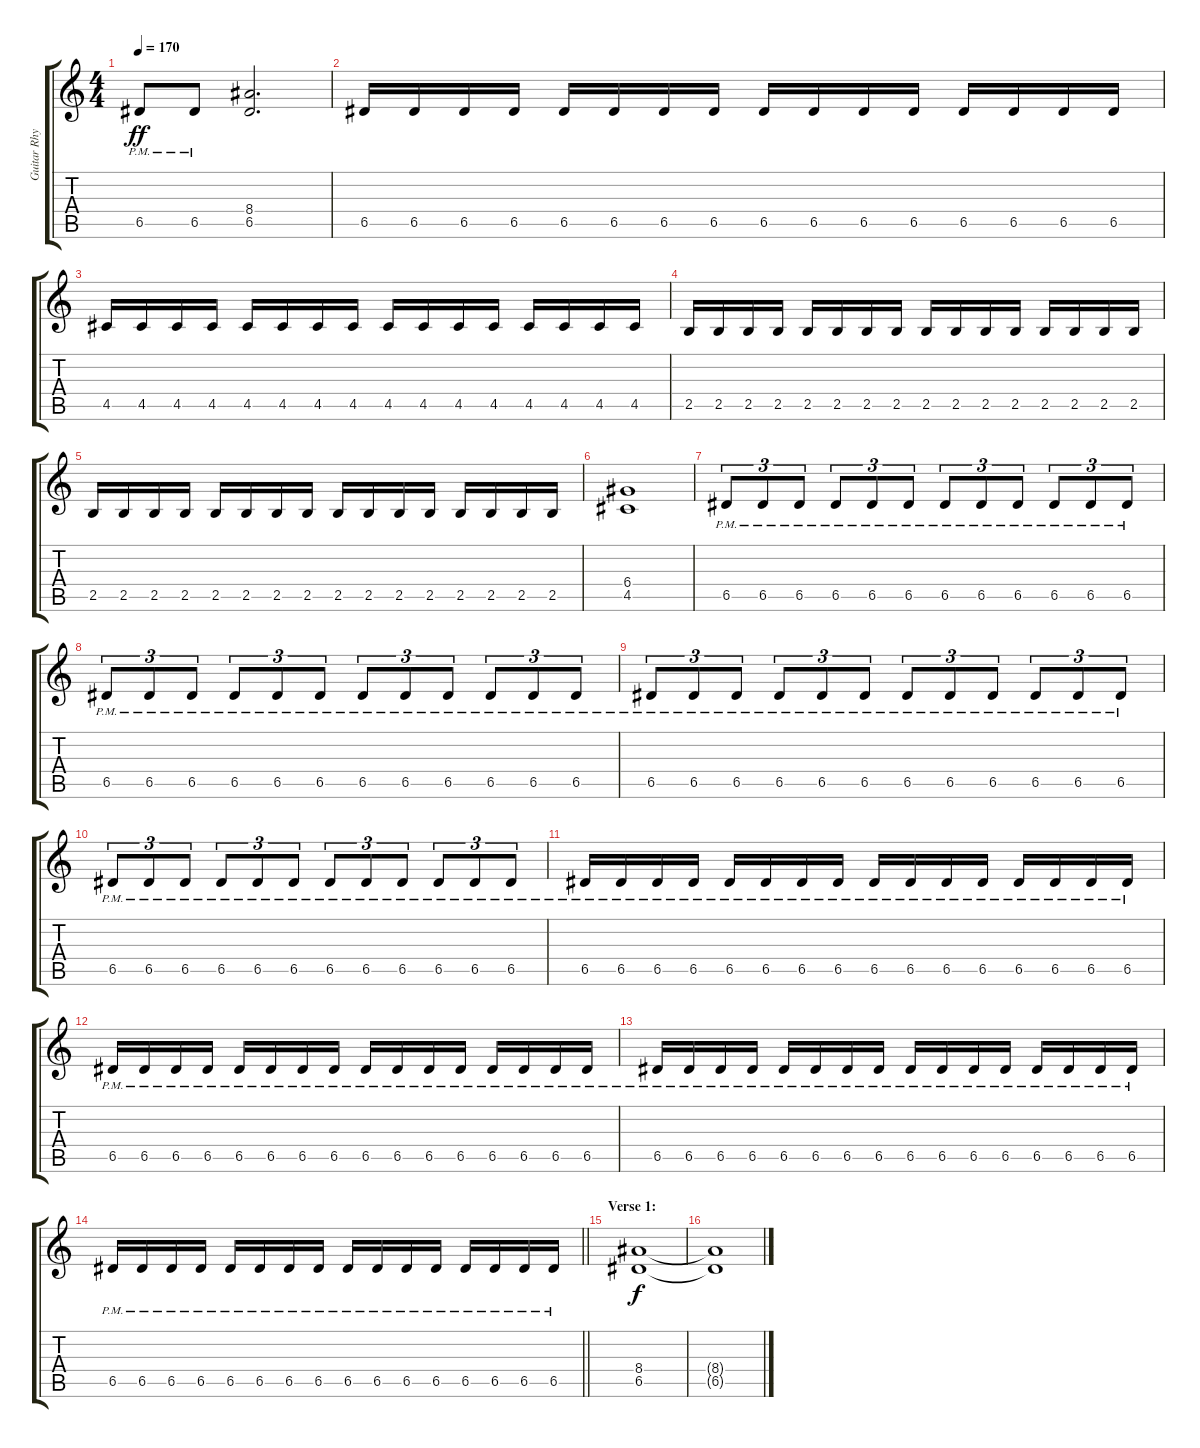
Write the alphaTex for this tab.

\track ("Guitar Rhythm" "Guitar Rhy") {instrument distortionguitar}
\staff {score tabs}
\tuning (E4 B3 G3 D3 A2 E2) {hide}
\ts (4 4)
\tempo 170
\clef g2
\ks c
6.5{pm}.8{dy ff} 6.5{pm}.8 (8.4 6.5).2{d} |
6.5.16 6.5.16 6.5.16 6.5.16 6.5.16 6.5.16 6.5.16 6.5.16 6.5.16 6.5.16 6.5.16 6.5.16 6.5.16 6.5.16 6.5.16 6.5.16 |
4.5.16 4.5.16 4.5.16 4.5.16 4.5.16 4.5.16 4.5.16 4.5.16 4.5.16 4.5.16 4.5.16 4.5.16 4.5.16 4.5.16 4.5.16 4.5.16 |
2.5.16 2.5.16 2.5.16 2.5.16 2.5.16 2.5.16 2.5.16 2.5.16 2.5.16 2.5.16 2.5.16 2.5.16 2.5.16 2.5.16 2.5.16 2.5.16 |
2.5.16 2.5.16 2.5.16 2.5.16 2.5.16 2.5.16 2.5.16 2.5.16 2.5.16 2.5.16 2.5.16 2.5.16 2.5.16 2.5.16 2.5.16 2.5.16 |
(6.4 4.5).1 |
6.5{pm}.8{tu (3 2)} 6.5{pm}.8{tu (3 2)} 6.5{pm}.8{tu (3 2)} 6.5{pm}.8{tu (3 2)} 6.5{pm}.8{tu (3 2)} 6.5{pm}.8{tu (3 2)} 6.5{pm}.8{tu (3 2)} 6.5{pm}.8{tu (3 2)} 6.5{pm}.8{tu (3 2)} 6.5{pm}.8{tu (3 2)} 6.5{pm}.8{tu (3 2)} 6.5{pm}.8{tu (3 2)} |
6.5{pm}.8{tu (3 2)} 6.5{pm}.8{tu (3 2)} 6.5{pm}.8{tu (3 2)} 6.5{pm}.8{tu (3 2)} 6.5{pm}.8{tu (3 2)} 6.5{pm}.8{tu (3 2)} 6.5{pm}.8{tu (3 2)} 6.5{pm}.8{tu (3 2)} 6.5{pm}.8{tu (3 2)} 6.5{pm}.8{tu (3 2)} 6.5{pm}.8{tu (3 2)} 6.5{pm}.8{tu (3 2)} |
6.5{pm}.8{tu (3 2)} 6.5{pm}.8{tu (3 2)} 6.5{pm}.8{tu (3 2)} 6.5{pm}.8{tu (3 2)} 6.5{pm}.8{tu (3 2)} 6.5{pm}.8{tu (3 2)} 6.5{pm}.8{tu (3 2)} 6.5{pm}.8{tu (3 2)} 6.5{pm}.8{tu (3 2)} 6.5{pm}.8{tu (3 2)} 6.5{pm}.8{tu (3 2)} 6.5{pm}.8{tu (3 2)} |
6.5{pm}.8{tu (3 2)} 6.5{pm}.8{tu (3 2)} 6.5{pm}.8{tu (3 2)} 6.5{pm}.8{tu (3 2)} 6.5{pm}.8{tu (3 2)} 6.5{pm}.8{tu (3 2)} 6.5{pm}.8{tu (3 2)} 6.5{pm}.8{tu (3 2)} 6.5{pm}.8{tu (3 2)} 6.5{pm}.8{tu (3 2)} 6.5{pm}.8{tu (3 2)} 6.5{pm}.8{tu (3 2)} |
6.5{pm}.16 6.5{pm}.16 6.5{pm}.16 6.5{pm}.16 6.5{pm}.16 6.5{pm}.16 6.5{pm}.16 6.5{pm}.16 6.5{pm}.16 6.5{pm}.16 6.5{pm}.16 6.5{pm}.16 6.5{pm}.16 6.5{pm}.16 6.5{pm}.16 6.5{pm}.16 |
6.5{pm}.16 6.5{pm}.16 6.5{pm}.16 6.5{pm}.16 6.5{pm}.16 6.5{pm}.16 6.5{pm}.16 6.5{pm}.16 6.5{pm}.16 6.5{pm}.16 6.5{pm}.16 6.5{pm}.16 6.5{pm}.16 6.5{pm}.16 6.5{pm}.16 6.5{pm}.16 |
6.5{pm}.16 6.5{pm}.16 6.5{pm}.16 6.5{pm}.16 6.5{pm}.16 6.5{pm}.16 6.5{pm}.16 6.5{pm}.16 6.5{pm}.16 6.5{pm}.16 6.5{pm}.16 6.5{pm}.16 6.5{pm}.16 6.5{pm}.16 6.5{pm}.16 6.5{pm}.16 |
\barLineRight lightlight
6.5{pm}.16 6.5{pm}.16 6.5{pm}.16 6.5{pm}.16 6.5{pm}.16 6.5{pm}.16 6.5{pm}.16 6.5{pm}.16 6.5{pm}.16 6.5{pm}.16 6.5{pm}.16 6.5{pm}.16 6.5{pm}.16 6.5{pm}.16 6.5{pm}.16 6.5{pm}.16 |
\section ("" "Verse 1:")
(8.4 6.5).1{dy f volume 12} |
(8.4{t} 6.5{t}).1{volume 11}
